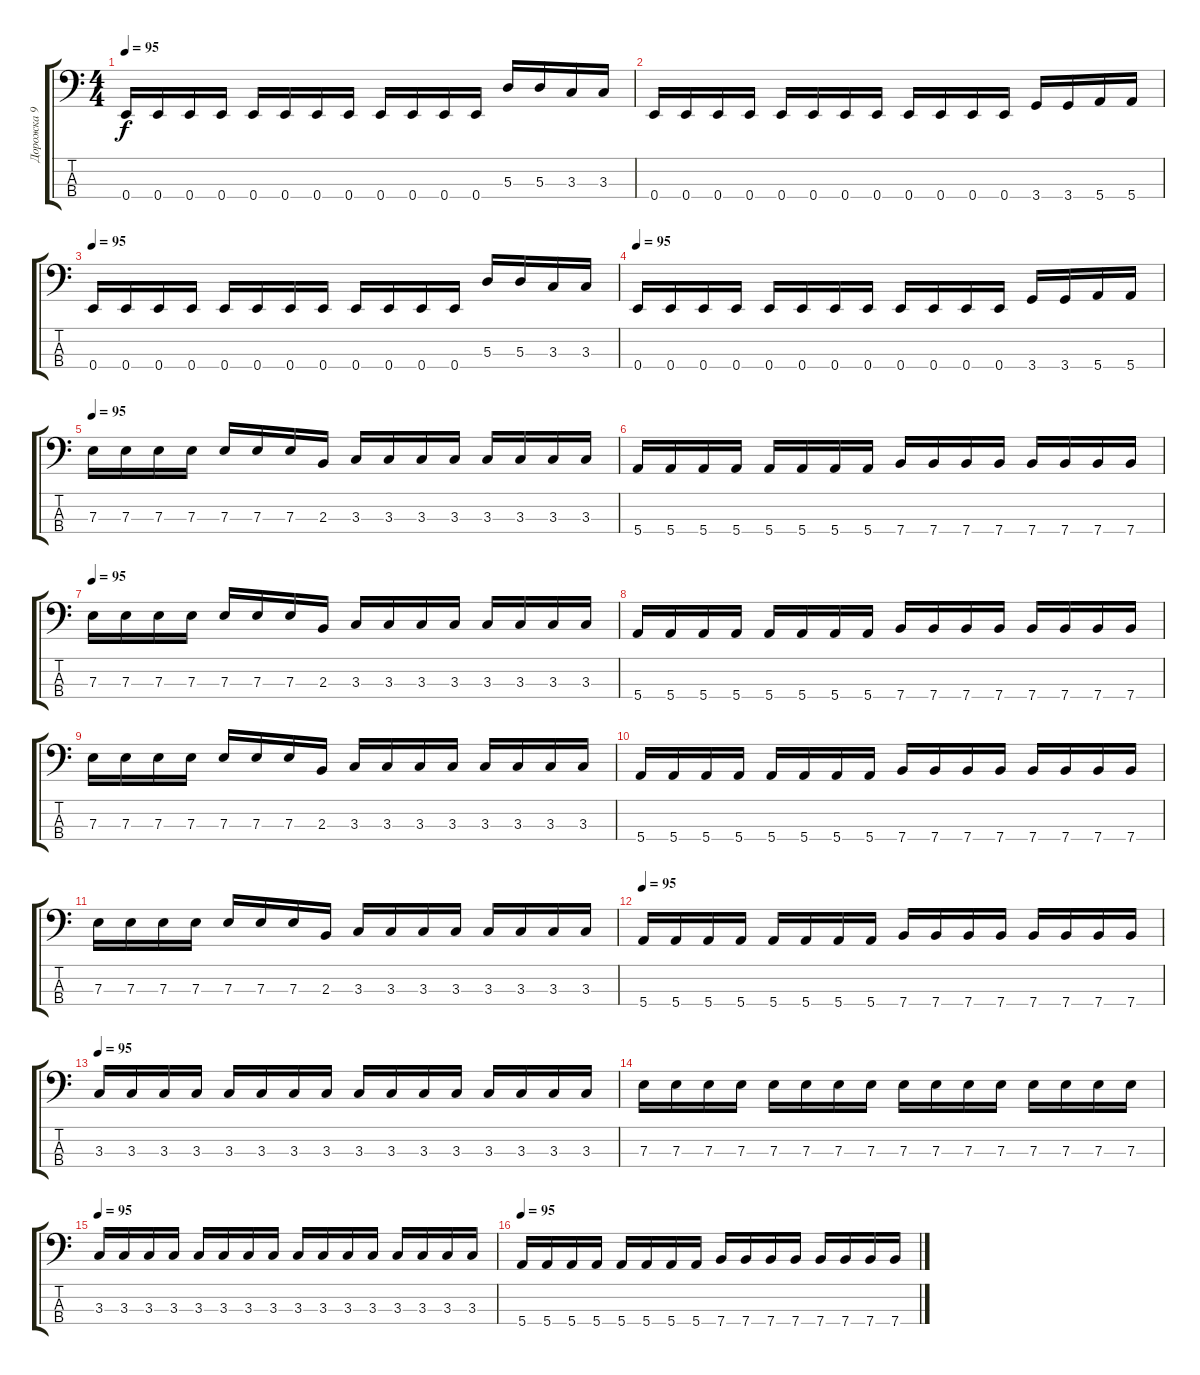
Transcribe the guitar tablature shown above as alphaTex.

\track ("Дорожка 9" "Дорожка 9") {instrument slapbass2}
\staff {score tabs}
\tuning (G2 D2 A1 E1) {hide}
\ts (4 4)
\tempo 95
\clef f4
\ks c
0.4.16{dy f} 0.4.16 0.4.16 0.4.16 0.4.16 0.4.16 0.4.16 0.4.16 0.4.16 0.4.16 0.4.16 0.4.16 5.3.16 5.3.16 3.3.16 3.3.16 |
0.4.16 0.4.16 0.4.16 0.4.16 0.4.16 0.4.16 0.4.16 0.4.16 0.4.16 0.4.16 0.4.16 0.4.16 3.4.16 3.4.16 5.4.16 5.4.16 |
\tempo 95
0.4.16 0.4.16 0.4.16 0.4.16 0.4.16 0.4.16 0.4.16 0.4.16 0.4.16 0.4.16 0.4.16 0.4.16 5.3.16 5.3.16 3.3.16 3.3.16 |
\tempo 95
0.4.16 0.4.16 0.4.16 0.4.16 0.4.16 0.4.16 0.4.16 0.4.16 0.4.16 0.4.16 0.4.16 0.4.16 3.4.16 3.4.16 5.4.16 5.4.16 |
\tempo 95
7.3.16 7.3.16 7.3.16 7.3.16 7.3.16 7.3.16 7.3.16 2.3.16 3.3.16 3.3.16 3.3.16 3.3.16 3.3.16 3.3.16 3.3.16 3.3.16 |
5.4.16 5.4.16 5.4.16 5.4.16 5.4.16 5.4.16 5.4.16 5.4.16 7.4.16 7.4.16 7.4.16 7.4.16 7.4.16 7.4.16 7.4.16 7.4.16 |
\tempo 95
7.3.16 7.3.16 7.3.16 7.3.16 7.3.16 7.3.16 7.3.16 2.3.16 3.3.16 3.3.16 3.3.16 3.3.16 3.3.16 3.3.16 3.3.16 3.3.16 |
5.4.16 5.4.16 5.4.16 5.4.16 5.4.16 5.4.16 5.4.16 5.4.16 7.4.16 7.4.16 7.4.16 7.4.16 7.4.16 7.4.16 7.4.16 7.4.16 |
7.3.16 7.3.16 7.3.16 7.3.16 7.3.16 7.3.16 7.3.16 2.3.16 3.3.16 3.3.16 3.3.16 3.3.16 3.3.16 3.3.16 3.3.16 3.3.16 |
5.4.16 5.4.16 5.4.16 5.4.16 5.4.16 5.4.16 5.4.16 5.4.16 7.4.16 7.4.16 7.4.16 7.4.16 7.4.16 7.4.16 7.4.16 7.4.16 |
7.3.16 7.3.16 7.3.16 7.3.16 7.3.16 7.3.16 7.3.16 2.3.16 3.3.16 3.3.16 3.3.16 3.3.16 3.3.16 3.3.16 3.3.16 3.3.16 |
\tempo 95
5.4.16 5.4.16 5.4.16 5.4.16 5.4.16 5.4.16 5.4.16 5.4.16 7.4.16 7.4.16 7.4.16 7.4.16 7.4.16 7.4.16 7.4.16 7.4.16 |
\tempo 95
3.3.16 3.3.16 3.3.16 3.3.16 3.3.16 3.3.16 3.3.16 3.3.16 3.3.16 3.3.16 3.3.16 3.3.16 3.3.16 3.3.16 3.3.16 3.3.16 |
7.3.16 7.3.16 7.3.16 7.3.16 7.3.16 7.3.16 7.3.16 7.3.16 7.3.16 7.3.16 7.3.16 7.3.16 7.3.16 7.3.16 7.3.16 7.3.16 |
\tempo 95
3.3.16 3.3.16 3.3.16 3.3.16 3.3.16 3.3.16 3.3.16 3.3.16 3.3.16 3.3.16 3.3.16 3.3.16 3.3.16 3.3.16 3.3.16 3.3.16 |
\tempo 95
5.4.16 5.4.16 5.4.16 5.4.16 5.4.16 5.4.16 5.4.16 5.4.16 7.4.16 7.4.16 7.4.16 7.4.16 7.4.16 7.4.16 7.4.16 7.4.16
